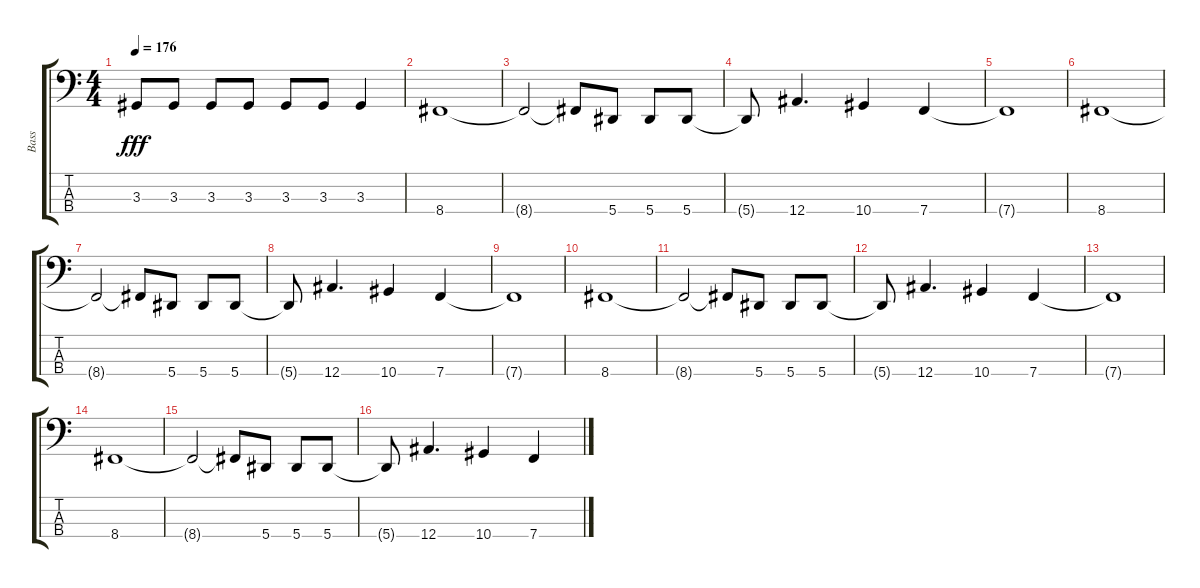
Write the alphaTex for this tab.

\track ("Bass" "Bass") {instrument electricbassfinger}
\staff {score tabs}
\tuning (Eb2 Bb1 F1 Bb0) {hide}
\ts (4 4)
\tempo 176
\clef f4
\ks c
3.3.8{dy fff} 3.3.8 3.3.8 3.3.8 3.3.8 3.3.8 3.3.4 |
8.4.1 |
8.4{t}.2 8.4{t}.8 5.4.8 5.4.8 5.4.8 |
5.4{t}.8 12.4.4{d} 10.4.4 7.4.4 |
7.4{t}.1 |
8.4.1 |
8.4{t}.2 8.4{t}.8 5.4.8 5.4.8 5.4.8 |
5.4{t}.8 12.4.4{d} 10.4.4 7.4.4 |
7.4{t}.1 |
8.4.1 |
8.4{t}.2 8.4{t}.8 5.4.8 5.4.8 5.4.8 |
5.4{t}.8 12.4.4{d} 10.4.4 7.4.4 |
7.4{t}.1 |
8.4.1 |
8.4{t}.2 8.4{t}.8 5.4.8 5.4.8 5.4.8 |
5.4{t}.8 12.4.4{d} 10.4.4 7.4.4
